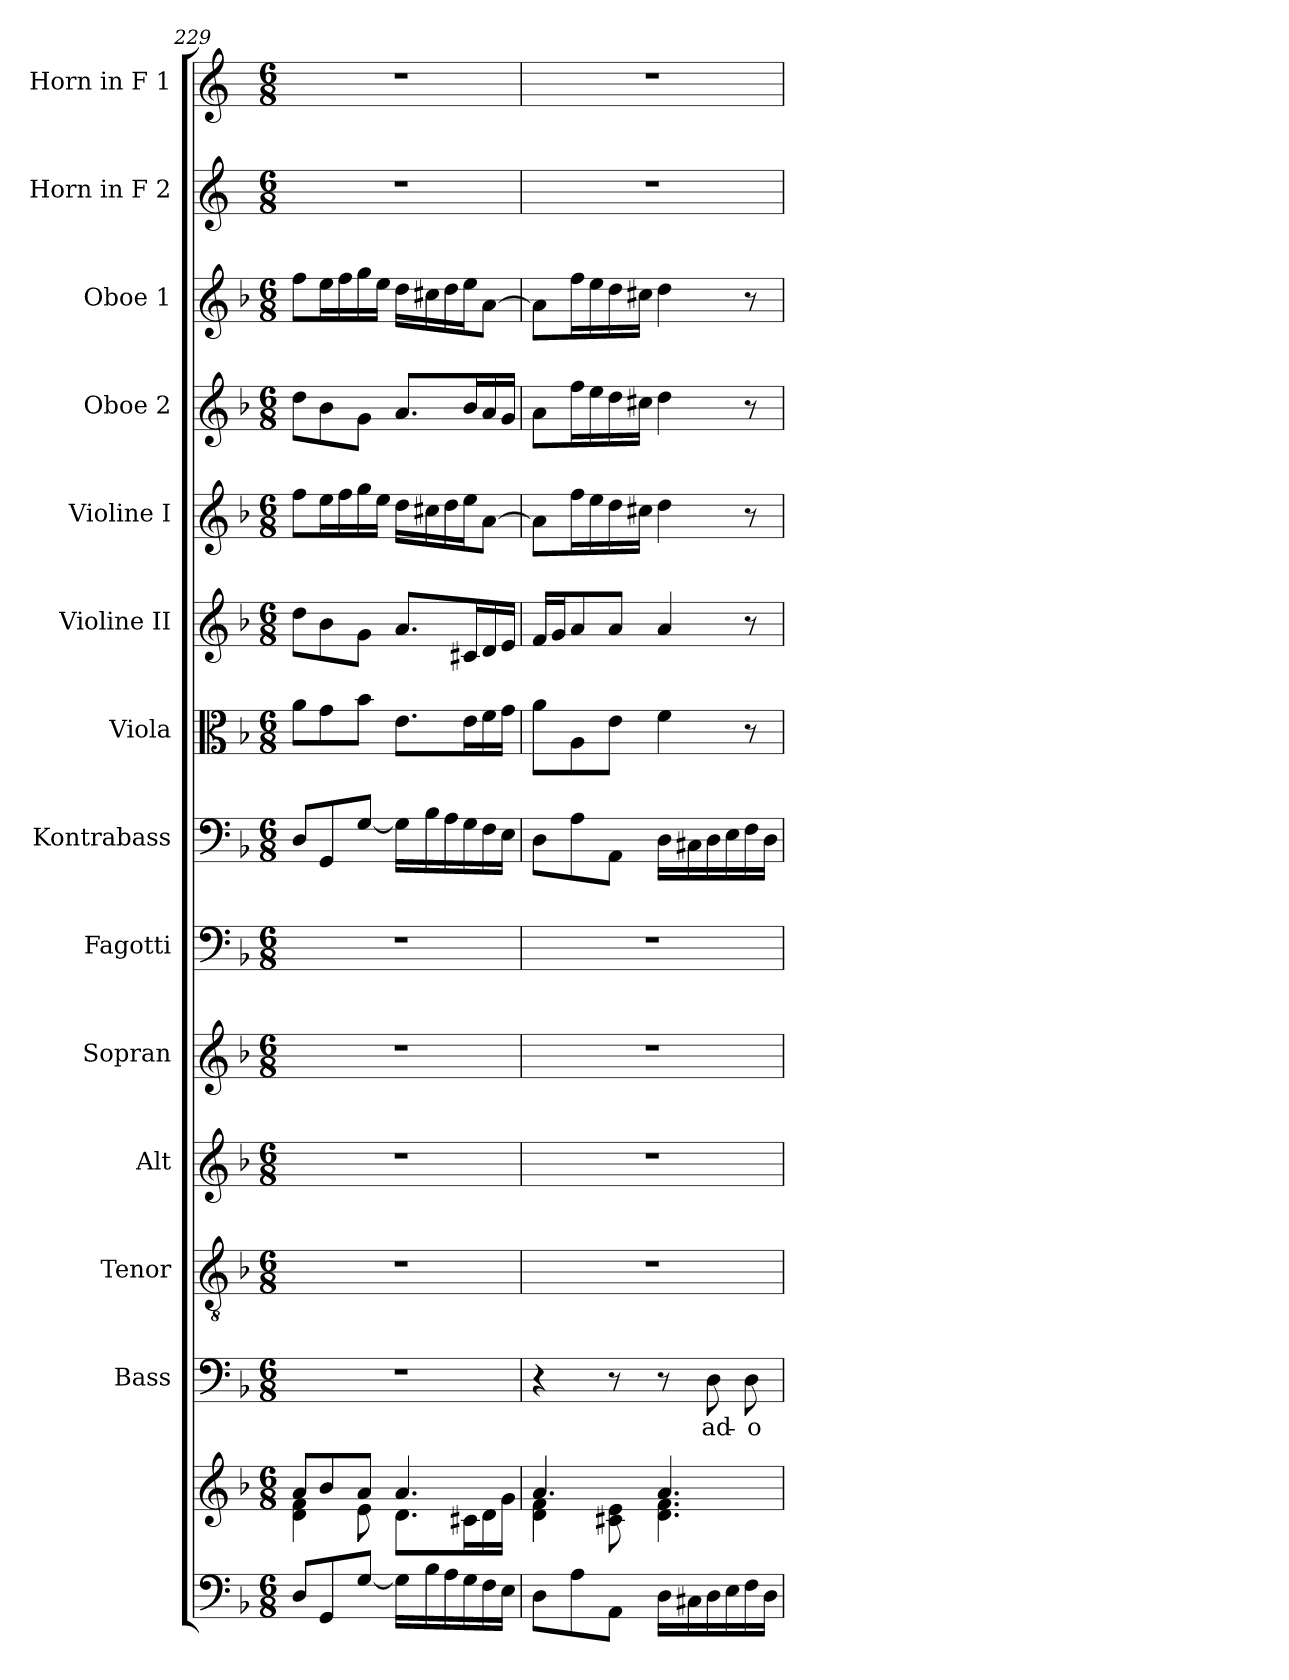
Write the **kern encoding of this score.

**kern	**kern	**kern	**text	**kern	**kern	**kern	**kern	**kern	**kern	**kern	**kern	**kern	**kern	**kern	**kern
*part14	*part14	*part13	*part13	*part12	*part11	*part10	*part9	*part8	*part7	*part6	*part5	*part4	*part3	*part2	*part1
*staff15	*staff14	*staff13	*staff13	*staff12	*staff11	*staff10	*staff9	*staff8	*staff7	*staff6	*staff5	*staff4	*staff3	*staff2	*staff1
*	*	*I"Bass	*	*I"Tenor	*I"Alt	*I"Sopran	*I"Fagotti	*I"Kontrabass	*I"Viola	*I"Violine II	*I"Violine I	*I"Oboe 2	*I"Oboe 1	*I"Horn in F 2	*I"Horn in F 1
*	*	*I'B.	*	*I'T.	*I'A.	*I'S.	*I'Fg.	*I'Kb.	*I'Vla.	*I'Vl. II	*I'Vl. I	*I'Ob. 2	*I'Ob. 1	*	*
*clefF4	*clefG2	*clefF4	*	*clefGv2	*clefG2	*clefG2	*clefF4	*clefF4	*clefC3	*clefG2	*clefG2	*clefG2	*clefG2	*clefG2	*clefG2
*	*	*	*	*	*	*	*	*ITrd7c12	*	*	*	*	*	*ITrd4c7	*ITrd4c7
*k[b-]	*k[b-]	*k[b-]	*	*k[b-]	*k[b-]	*k[b-]	*k[b-]	*k[b-]	*k[b-]	*k[b-]	*k[b-]	*k[b-]	*k[b-]	*k[b-]	*k[b-]
*F:	*F:	*F:	*	*F:	*F:	*F:	*F:	*F:	*F:	*F:	*F:	*F:	*F:	*F:	*F:
*M6/8	*M6/8	*M6/8	*	*M6/8	*M6/8	*M6/8	*M6/8	*M6/8	*M6/8	*M6/8	*M6/8	*M6/8	*M6/8	*M6/8	*M6/8
=229	=229	=229	=229	=229	=229	=229	=229	=229	=229	=229	=229	=229	=229	=229	=229
*	*^	*	*	*	*	*	*	*	*	*	*	*	*	*	*
8D/L	8a/L	4d\ 4f\	2.r	.	2.r	2.r	2.r	2.r	8DD/L	8a\L	8dd\L	8ff\L	8dd\L	8ff\L	2.r	2.r
8GG/	8b-/	.	.	.	.	.	.	.	8GGG/	8g\	8b-\	16ee\L	8b-\	16ee\L	.	.
.	.	.	.	.	.	.	.	.	.	.	.	16ff\	.	16ff\	.	.
[8G/J	8a/J	8e\	.	.	.	.	.	.	[8GG/J	8b-\J	8g\J	16gg\	8g\J	16gg\	.	.
.	.	.	.	.	.	.	.	.	.	.	.	16ee\JJ	.	16ee\JJ	.	.
16G\LL]	4.a/	8.d\L	.	.	.	.	.	.	16GG\LL]	8.e\L	8.a/L	16dd\LL	8.a/L	16dd\LL	.	.
16B-\	.	.	.	.	.	.	.	.	16BB-\	.	.	16cc#X\	.	16cc#X\	.	.
16A\	.	.	.	.	.	.	.	.	16AA\	.	.	16dd\	.	16dd\	.	.
16G\	.	16c#X\L	.	.	.	.	.	.	16GG\	16e\L	16c#X/L	16ee\J	16b-/L	16ee\J	.	.
16F\	.	16d\	.	.	.	.	.	.	16FF\	16f\	16d/	[8a\J	16a/	[8a\J	.	.
16E\JJ	.	16g\JJ	.	.	.	.	.	.	16EE\JJ	16g\JJ	16e/JJ	.	16g/JJ	.	.	.
=230	=230	=230	=230	=230	=230	=230	=230	=230	=230	=230	=230	=230	=230	=230	=230	=230
8D\L	4.a/	4d\ 4f\	4r	.	2.r	2.r	2.r	2.r	8DD\L	8a\L	16f/LL	8a\L]	8a\L	8a\L]	2.r	2.r
.	.	.	.	.	.	.	.	.	.	.	16g/J	.	.	.	.	.
8A\	.	.	.	.	.	.	.	.	8AA\	8A\	8a/	16ff\L	16ff\L	16ff\L	.	.
.	.	.	.	.	.	.	.	.	.	.	.	16ee\	16ee\	16ee\	.	.
8AA\J	.	8c#X\ 8e\	8r	.	.	.	.	.	8AAA\J	8e\J	8a/J	16dd\	16dd\	16dd\	.	.
.	.	.	.	.	.	.	.	.	.	.	.	16cc#X\JJ	16cc#X\JJ	16cc#X\JJ	.	.
16D\LL	4.a/	4.d\ 4.f\	8r	.	.	.	.	.	16DD\LL	4f\	4a/	4dd\	4dd\	4dd\	.	.
16C#X\	.	.	.	.	.	.	.	.	16CC#X\	.	.	.	.	.	.	.
!	!	!	!	!LO:LY:b	!	!	!	!	!	!	!	!	!	!	!	!
16D\	.	.	8D\	ad-	.	.	.	.	16DD\	.	.	.	.	.	.	.
16E\	.	.	.	.	.	.	.	.	16EE\	.	.	.	.	.	.	.
!	!	!	!	!LO:LY:b	!	!	!	!	!	!	!	!	!	!	!	!
16F\	.	.	8D\	-o-	.	.	.	.	16FF\	8r	8r	8r	8r	8r	.	.
16D\JJ	.	.	.	.	.	.	.	.	16DD\JJ	.	.	.	.	.	.	.
*	*v	*v	*	*	*	*	*	*	*	*	*	*	*	*	*	*
=	=	=	=	=	=	=	=	=	=	=	=	=	=	=	=
*-	*-	*-	*-	*-	*-	*-	*-	*-	*-	*-	*-	*-	*-	*-	*-
